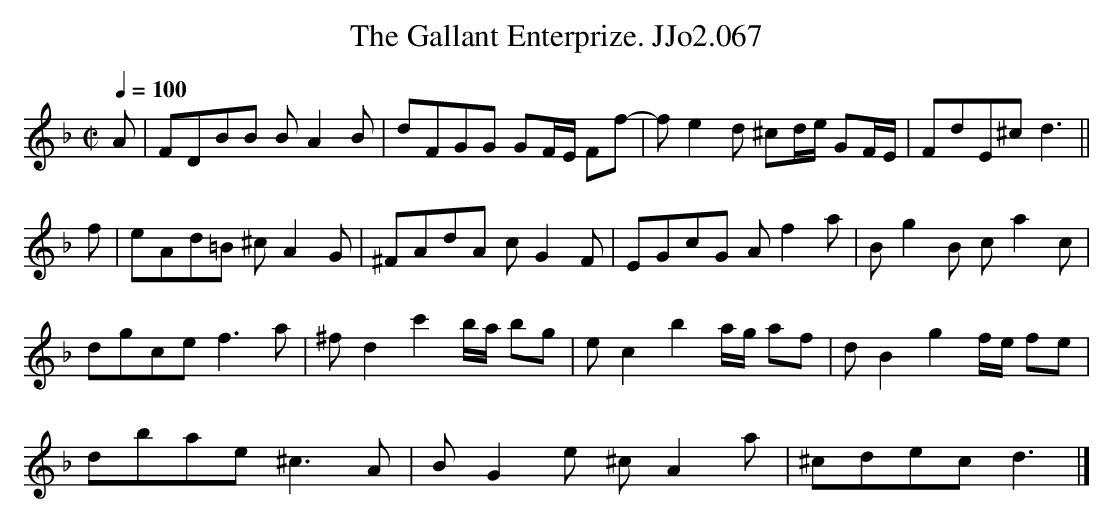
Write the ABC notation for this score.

X:1
T:Gallant Enterprize. JJo2.067, The
M:C|
L:1/8
Q:1/4=100
K:Dm
A|FDBB BA2B|dFGG GF/E/ Ff-|fe2d ^cd/e/ GF/E/|FdE^cd3||
f|eAd=B ^cA2G|^FAdA cG2F|EGcG Af2a|Bg2B ca2c|
dgce f3a|^fd2c'2b/a/ bg|ec2b2a/g/ af|dB2g2 f/e/ fe|
dbae ^c3A|BG2e ^cA2a|^cdecd3|]
